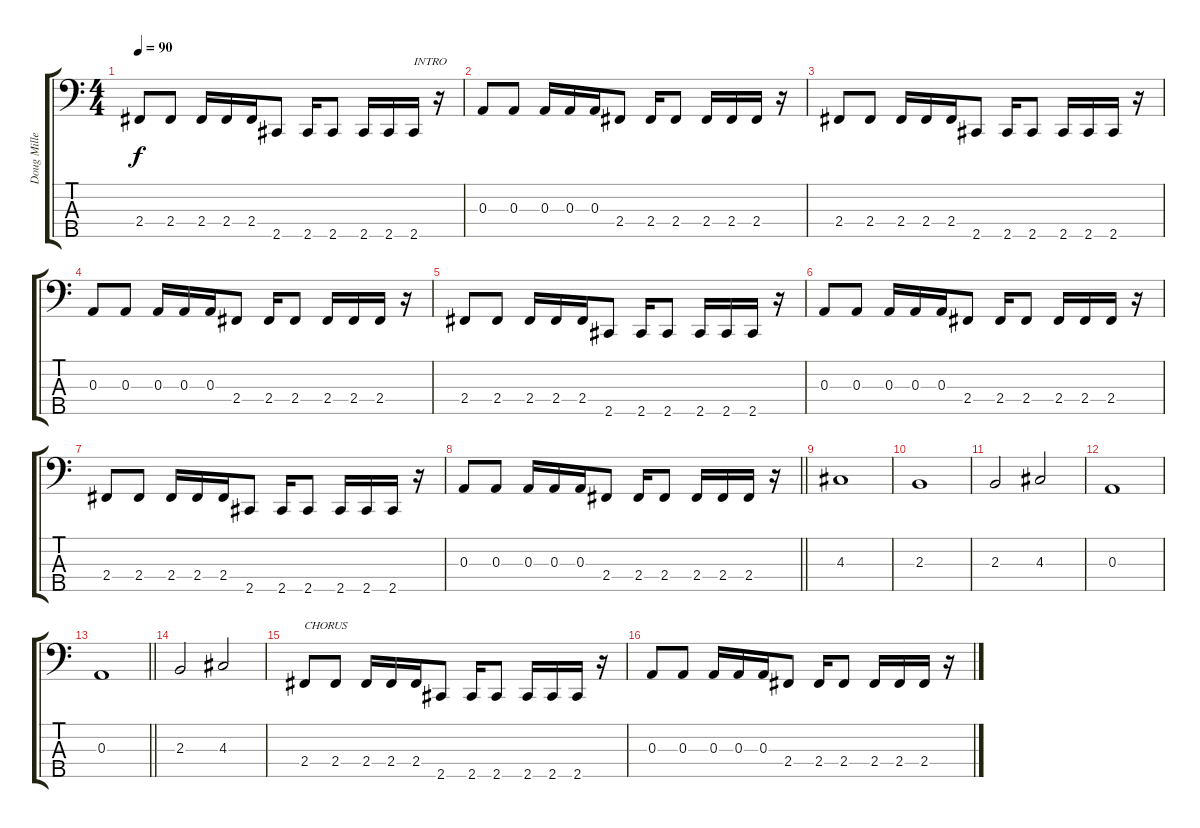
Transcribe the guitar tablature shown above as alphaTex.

\track ("Doug Miller" "Doug Mille") {instrument electricbassfinger}
\staff {score tabs}
\tuning (G2 D2 A1 E1 B0) {hide}
\ts (4 4)
\tempo 90
\clef f4
\ks c
2.4.8{dy f instrument electricbassfinger} 2.4.8 2.4.16 2.4.16 2.4.16 2.5.8 2.5.16 2.5.8 2.5.16 2.5.16 2.5.16{txt "INTRO"} r.16 |
0.3.8 0.3.8 0.3.16 0.3.16 0.3.16 2.4.8 2.4.16 2.4.8 2.4.16 2.4.16 2.4.16 r.16 |
2.4.8 2.4.8 2.4.16 2.4.16 2.4.16 2.5.8 2.5.16 2.5.8 2.5.16 2.5.16 2.5.16 r.16 |
0.3.8 0.3.8 0.3.16 0.3.16 0.3.16 2.4.8 2.4.16 2.4.8 2.4.16 2.4.16 2.4.16 r.16 |
2.4.8 2.4.8 2.4.16 2.4.16 2.4.16 2.5.8 2.5.16 2.5.8 2.5.16 2.5.16 2.5.16 r.16 |
0.3.8 0.3.8 0.3.16 0.3.16 0.3.16 2.4.8 2.4.16 2.4.8 2.4.16 2.4.16 2.4.16 r.16 |
2.4.8 2.4.8 2.4.16 2.4.16 2.4.16 2.5.8 2.5.16 2.5.8 2.5.16 2.5.16 2.5.16 r.16 |
\barLineRight lightlight
0.3.8 0.3.8 0.3.16 0.3.16 0.3.16 2.4.8 2.4.16 2.4.8 2.4.16 2.4.16 2.4.16 r.16 |
4.3.1 |
2.3.1 |
2.3.2 4.3.2 |
0.3.1 |
\barLineRight lightlight
0.3.1 |
2.3.2 4.3.2 |
2.4.8{txt "CHORUS"} 2.4.8 2.4.16 2.4.16 2.4.16 2.5.8 2.5.16 2.5.8 2.5.16 2.5.16 2.5.16 r.16 |
0.3.8 0.3.8 0.3.16 0.3.16 0.3.16 2.4.8 2.4.16 2.4.8 2.4.16 2.4.16 2.4.16 r.16
